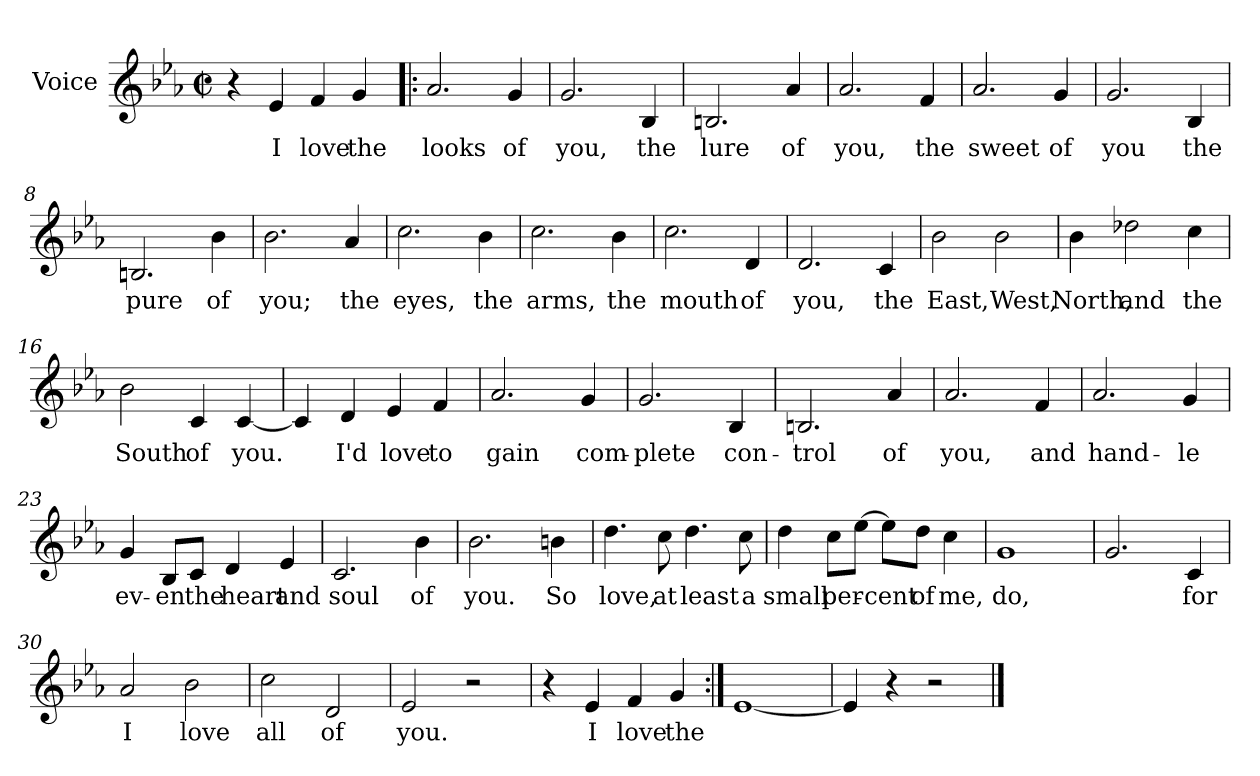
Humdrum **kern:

**kern	**text
*part1	*part1
*staff1	*staff1
*I"Voice	*
*clefG2	*
*k[b-e-a-]	*
*E-:	*
*M2/2	*
*met(c|)	*
=1	=1
4r	.
4e-/	I
4f/	love
4g/	the
=2!|:	=2!|:
2.a-/	looks
4g/	of
=3	=3
2.g/	you,
4B-/	the
=4	=4
2.Bn/	lure
4a-/	of
=5	=5
2.a-/	you,
4f/	the
=6	=6
2.a-/	sweet
4g/	of
!!LO:LB:g=z
=7	=7
2.g/	you
4B-/	the
=8	=8
2.Bn/	pure
4b-\	of
=9	=9
2.b-\	you;
4a-/	the
=10	=10
2.cc\	eyes,
4b-\	the
=11	=11
2.cc\	arms,
4b-\	the
=12	=12
2.cc\	mouth
4d/	of
=13	=13
2.d/	you,
4c/	the
!!LO:LB:g=z
=14	=14
2b-\	East,
2b-\	West,
=15	=15
4b-\	North,
2dd-X\	and
4cc\	the
=16	=16
2b-\	South
4c/	of
[4c/	you.
=17	=17
4c/]	.
4d/	I'd
4e-/	love
4f/	to
=18	=18
2.a-/	gain
4g/	com-
!!LO:LB:g=z
=19	=19
2.g/	-plete
4B-/	con-
=20	=20
2.Bn/	-trol
4a-/	of
=21	=21
2.a-/	you,
4f/	and
=22	=22
2.a-/	hand-
4g/	-le
=23	=23
4g/	ev-
8B-/L	-en
8c/J	the
4d/	heart
4e-/	and
=24	=24
2.c/	soul
4b-\	of
!!LO:LB:g=z
=25	=25
2.b-\	you.
4bn\	So
=26	=26
4.dd\	love,
8cc\	at
4.dd\	least
8cc\	a
=27	=27
4dd\	small
8cc\L	per-
[8ee-\J	.
8ee-\L]	-cent
8dd\J	of
4cc\	me,
=28	=28
1g	do,
=29	=29
2.g/	.
4c/	for
!!LO:LB:g=z
=30	=30
2a-/	I
2b-\	love
=31	=31
2cc\	all
2d/	of
=32	=32
2e-/	you.
2r	.
=33	=33
4r	.
4e-/	I
4f/	love
4g/	the
=34:|!	=34:|!
[1e-	.
=35	=35
4e-/]	.
4r	.
2r	.
==	==
*-	*-
